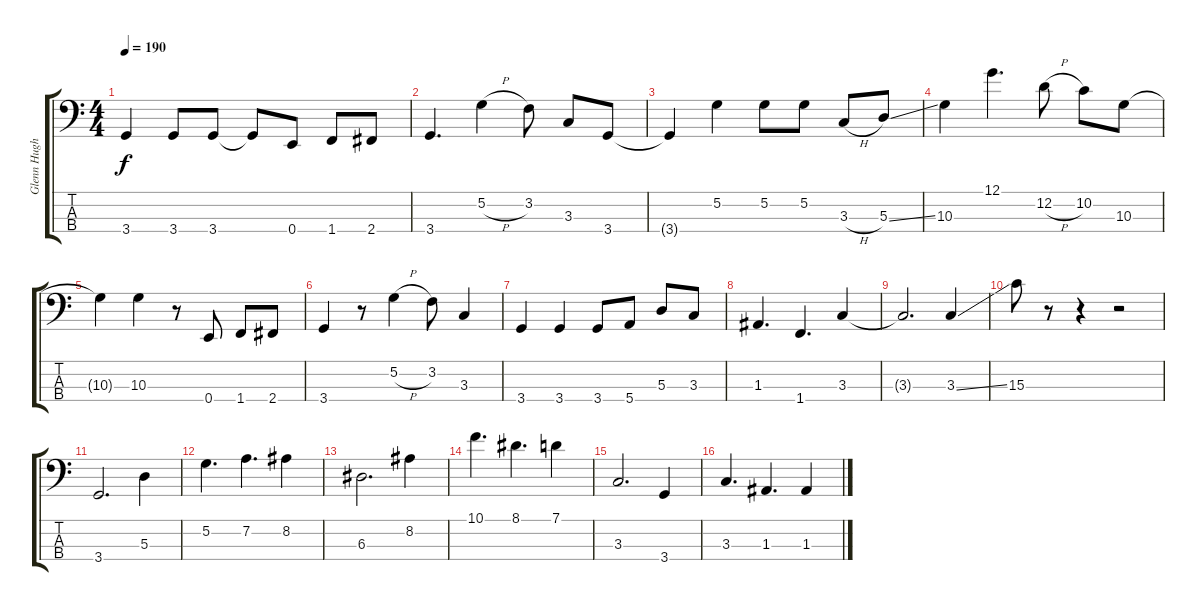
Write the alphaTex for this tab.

\track ("Glenn Hughes" "Glenn Hugh") {instrument electricbassfinger}
\staff {score tabs}
\tuning (G2 D2 A1 E1) {hide}
\ts (4 4)
\tempo 190
\clef f4
\ks c
3.4.4{dy f} 3.4.8 3.4.8 3.4{t}.8 0.4.8 1.4.8 2.4.8 |
3.4.4{d} 5.2{h}.4 3.2.8 3.3.8 3.4.8 |
3.4{t}.4 5.2.4 5.2.8 5.2.8 3.3{h}.8 5.3{ss}.8 |
10.3.4 12.1.4{d} 12.2{h}.8 10.2.8 10.3.8 |
10.3{t}.4 10.3.4 r.8 0.4.8 1.4.8 2.4.8 |
3.4.4 r.8 5.2{h}.4 3.2.8 3.3.4 |
3.4.4 3.4.4 3.4.8 5.4.8 5.3.8 3.3.8 |
1.3.4{d} 1.4.4{d} 3.3.4 |
3.3{t}.2{d} 3.3{ss}.4 |
15.3.8 r.8 r.4 r.2 |
3.4.2{d} 5.3.4 |
5.2.4{d} 7.2.4{d} 8.2.4 |
6.3.2{d} 8.2.4 |
10.1.4{d} 8.1.4{d} 7.1.4 |
3.3.2{d} 3.4.4 |
3.3.4{d} 1.3.4{d} 1.3.4
